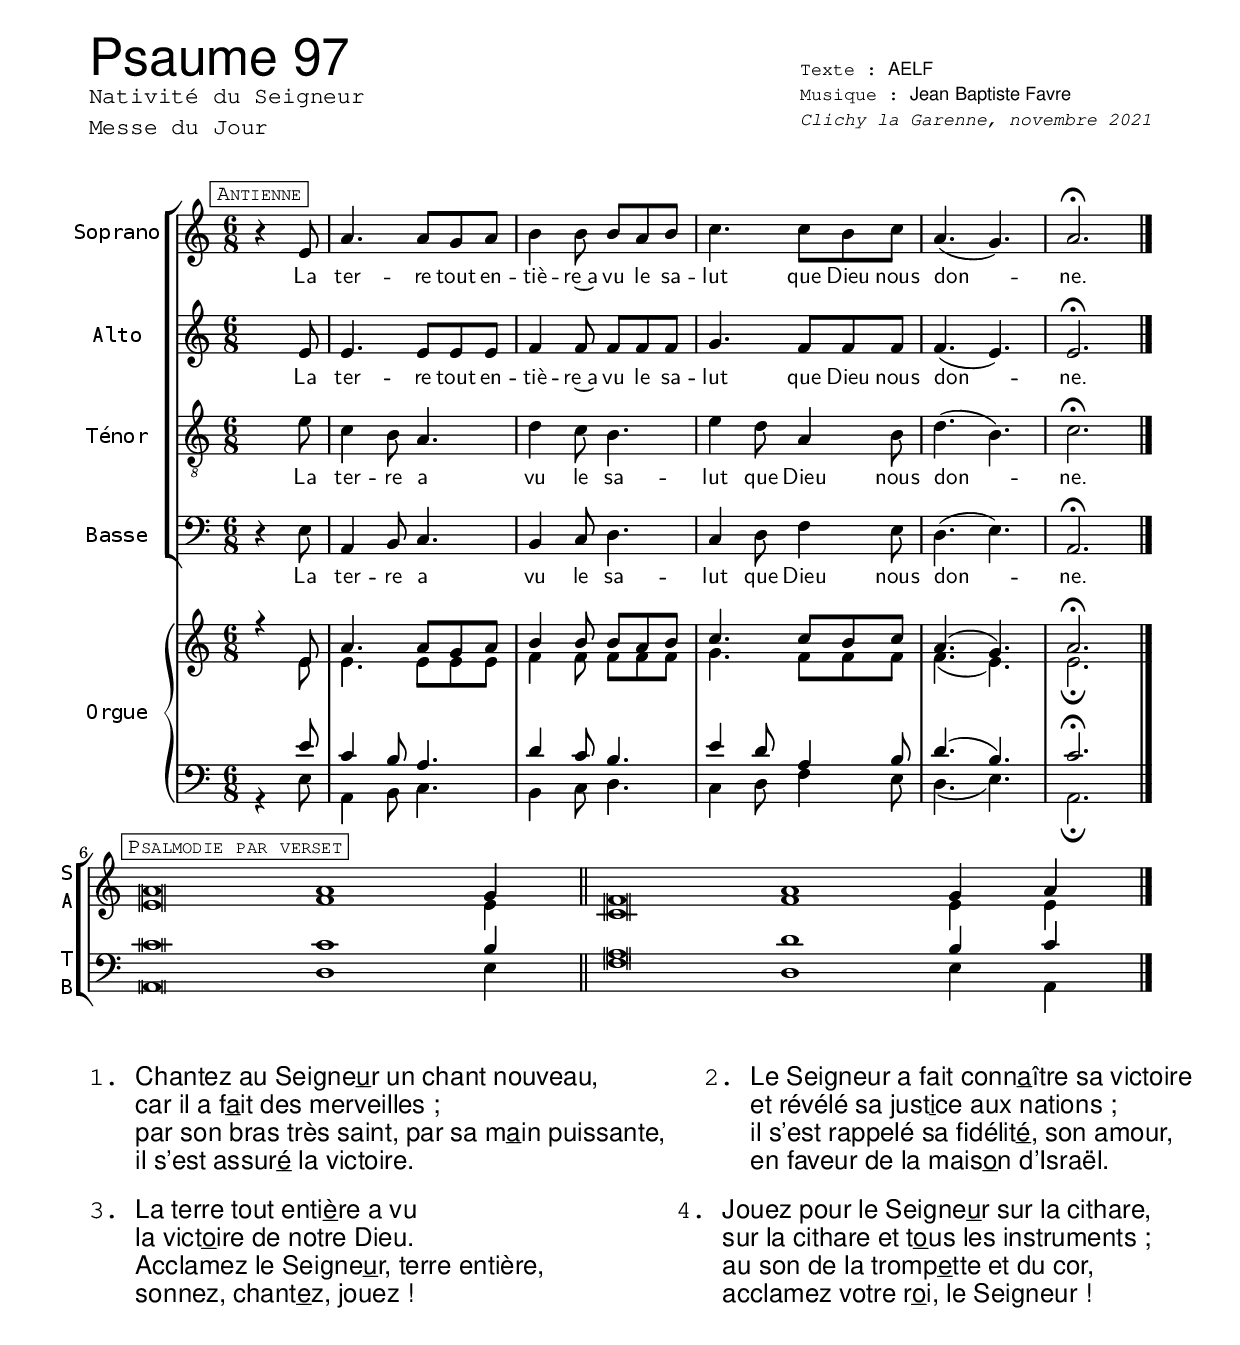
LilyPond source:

\version "2.18.2"
\language "english"
\include "../libs/commonFunctions.ily"

tempoVerseRallentando = {
  \set Score.tempoHideNote = ##t
  \tempo 4=60
}
tempoVerseAcelerando = {
  \set Score.tempoHideNote = ##t
  \tempo 2=120
}

scoreHeader = \header {
  title = "Psaume 97"
  subtitle = \markup { \column { "Nativité du Seigneur" "Messe du Jour" }}
  composer = "Jean Baptiste Favre"
  poet = "AELF"
  date = "Clichy la Garenne, novembre 2021"
}

global = {
  \key a \minor
  \time 6/8
}

%%%%%%%%%%%%%%%%%%%%%%%%%%%%%%
%%%%%%%%%% Antiphon %%%%%%%%%%
%%%%%%%%%%%%%%%%%%%%%%%%%%%%%%

antiphonRythm = {
 \partial 4. s4. s2.*5 \bar "|." \break
}
antiphonMusicSoprano = \relative c' {
  \markCustom "Antienne"
  \partial 4. r4 e8 a4. a8 g a b4 b8 b a b c4. c8 b c a4. (g) a2.
  }

antiphonMusicAlto = \relative c' {
  \partial 4. s4 e8 e4. e8 e e f4 f8 f f f g4. f8 f f f4. (e4.) e2.
  }

antiphonMusicTenor =  \relative c' {
  \partial 4. s4 e8 c4 b8 a4. d4 c8 b4. e4 d8 a4 b8 d4. (b4.) c2.
  }

antiphonMusicBass =  \relative c {
  \partial 4. r4 e8 a,4 b8 c4. b4 c8 d4. c4 d8 f4 e8 d4. (e) a,2.
  }

antiphonLyrics = \lyricmode {
  La ter -- re tout en -- tiè -- re~a vu le sa -- lut que Dieu nous don -- ne.
  }

antiphonLyricsSoprano = \antiphonLyrics
antiphonLyricsAlto = \antiphonLyrics
antiphonLyricsTenor = \lyricmode {
  La ter -- re a vu le sa -- lut que Dieu nous don -- ne.
  }
antiphonLyricsBass = \antiphonLyricsTenor

%%%%%%%%%%%%%%%%%%%%%%%%%%%%%%%%%%%%%%%%%%%%%%
%%%%%%%%%%          Verses          %%%%%%%%%%
%%%%%%%%%%%%%%%%%%%%%%%%%%%%%%%%%%%%%%%%%%%%%%
verseStropheRythm = {
}
verseRythm = {
  \accidentalStyle forget
  \markCustom "Psalmodie par verset" \cadenzaOn
  \tempoVerseAcelerando s\breve s1 \tempoVerseRallentando s4 \bar "||"
  \tempoVerseAcelerando s\breve s1 \tempoVerseRallentando s4 s \bar "|."
}
verseStropheMusicSoprano = \relative c'' {}
verseMusicSoprano = \relative c'' {
  a\breve a1 g4
  f\breve a1 g4 a
  }
verseStropheMusicAlto = \relative c' {}
verseMusicAlto = \relative c' {
  e\breve f1 e4
  c\breve f1 e4 e
  }

verseStropheMusicTenor = \relative c' {}
verseMusicTenor = \relative c' {
  c\breve c1 b4
  a\breve d1 b4 c
  }

verseStropheMusicBass = \relative c {}
verseMusicBass = \relative c {
  a\breve d1 e4
  f\breve d1 e4 a,
  }

verseLyrics = \markuplist {
  \override #'(font-family . sans)
  \override #'(font-size . 2)
  \column {
    \fill-line {
      \left-column{
        \concat { \typewriter "1. " "Chantez au Seigne" \underline u "r un chant nouveau,"}
        \concat { \typewriter "   " "car il a f" \underline a "it des merveilles&nbsp;;"}
        \concat { \typewriter "   " "par son bras très saint, par sa m" \underline a "in puissante,"}
        \concat { \typewriter "   " "il s’est assur" \underline é " la victoire."}
      }
      \hspace #1
      \left-column{
        \concat { \typewriter "2. " "Le Seigneur a fait conn" \underline a "ître sa victoire"}
        \concat { \typewriter "   " "et révélé sa just" \underline i "ce aux nations&nbsp;;"}
        \concat { \typewriter "   " "il s’est rappelé sa fidélit" \underline é ", son amour,"}
        \concat { \typewriter "   " "en faveur de la mais" \underline o "n d’Israël."}
      }
    }
    \vspace #1
    \fill-line {
      \column {
        \concat { \typewriter "3. " "La terre tout enti" \underline è "re a vu"}
        \concat { \typewriter "   " "la vict" \underline o "ire de notre Dieu."}
        \concat { \typewriter "   " "Acclamez le Seigne" \underline u "r, terre entière,"}
        \concat { \typewriter "   " "sonnez, chant" \underline e "z, jouez&nbsp;!"}
      }
      \hspace #1
      \left-column{
        \concat { \typewriter "4. " "Jouez pour le Seigne" \underline u "r sur la cithare,"}
        \concat { \typewriter "   " "sur la cithare et t" \underline o "us les instruments ;"}
        \concat { \typewriter "   " "au son de la tromp" \underline e "tte et du cor,"}
        \concat { \typewriter "   " "acclamez votre r" \underline o "i, le Seigneur&nbsp;!"}
      }
    }
  }
}

%%%%%%%%%%%%%%%%%%%%%%%%%%%%%%%%%%%%%%%%%%%%%%%%%%%%%%%%%%%%%%%%%%%%%
%%%%%%%%%%%%%%%%%%%          Draw score          %%%%%%%%%%%%%%%%%%%%
%%%%%%%%%%%%%%%%%%%%%%%%%%%%%%%%%%%%%%%%%%%%%%%%%%%%%%%%%%%%%%%%%%%%%
% Load Piano settings & layout
partition = {
  <<
    % Antienne à 4 voix mixtes
    %\include "../libs/layouts/commonAntiphonFourVoices.ily"
    \new ChoirStaff = "Antophon4Voices" <<
      \new Staff = "AntiphonSopranoStaff" <<
        \once \override Staff.VerticalAxisGroup.remove-first = ##t
        \set Staff.instrumentName = "Soprano"
        \clef "treble"
        \new Dynamics \antiphonRythm
        \new Voice = "antiphonSoprano" { \global \antiphonMusicSoprano\fermata}
        \new Lyrics \lyricsto "antiphonSoprano" { \antiphonLyricsSoprano }
      >>
      \new Staff = "AntiphonAltoStaff" <<
        \once \override Staff.VerticalAxisGroup.remove-first = ##t
        \set Staff.instrumentName = "Alto"
        \clef "treble"
        \new Dynamics \antiphonRythm
        \new Voice = "antiphonAlto" { \global \antiphonMusicAlto\fermata }
        \new Lyrics \lyricsto "antiphonAlto" { \antiphonLyricsAlto }
      >>
      \new Staff = "AntiphonTenorStaff" <<
        \once \override Staff.VerticalAxisGroup.remove-first = ##t
        \set Staff.instrumentName = "Ténor"
        \clef "treble_8"
        \new Dynamics \antiphonRythm
        \new Voice = "antiphonTenor" { \global \antiphonMusicTenor\fermata }
        \new Lyrics \lyricsto "antiphonTenor" { \antiphonLyricsTenor }
      >>
      \new Staff  = "AntiphonBassStaff" <<
        \once \override Staff.VerticalAxisGroup.remove-first = ##t
        \set Staff.instrumentName = "Basse"
        \clef "bass"
        \new Dynamics \antiphonRythm
        \new Voice = "AntiphonBass" { \global \antiphonMusicBass\fermata }
        \new Lyrics \lyricsto "AntiphonBass" { \antiphonLyricsBass }
      >>
    >>
    %\include "../libs/layouts/commonPiano.ily"
    \new PianoStaff
    <<
      \set PianoStaff.instrumentName = #"Orgue"
      \new Staff <<
        \set Staff.printPartCombineTexts = ##f
        \once \override Staff.VerticalAxisGroup.remove-first = ##t
        \clef treble
        \new Voice = "soprani" {\global \voiceOne \antiphonMusicSoprano\fermata }
        \new Voice = "alti" {\global \voiceTwo \antiphonMusicAlto\fermata }
      >>
      \new Staff <<
        \set Staff.printPartCombineTexts = ##f
        \once \override Staff.VerticalAxisGroup.remove-first = ##t
        \clef bass
        \new Voice = "tenors" {\global \voiceThree \antiphonMusicTenor\fermata }
        \new Voice = "bass" {\global \voiceFour \antiphonMusicBass\fermata }
      >>
    >>
    % Psalmodie à 4 voix mixtes
    %\include "../libs/layouts/commonVerseFourVoices.ily"
    \new ChoirStaff = "versePsalmody"
    <<
      \new Staff = "verseSopranoAlto" <<
        \set Staff.shortInstrumentName = \markup { \right-column { "S" "A" } }
        \once \override Staff.VerticalAxisGroup.remove-first = ##t
        \global
        \clef treble
        \new Dynamics {\silence \antiphonMusicSoprano \verseStropheRythm \verseRythm}
        \new Voice = "verseSoprano" << \voiceOne {\silence \antiphonMusicSoprano \cadenzaOn \verseStropheMusicSoprano \verseMusicSoprano } >>
        \new Voice = "verseAlto" << \voiceTwo {\silence \antiphonMusicSoprano \cadenzaOn \verseStropheMusicAlto \verseMusicAlto } >>
      >>
      \new Staff = "verseTenorBass" <<
        \set Staff.shortInstrumentName = \markup { \right-column { "T" "B" } }
        \once \override Staff.VerticalAxisGroup.remove-first = ##t
        \global
        \clef bass
        \new Dynamics {\silence \antiphonMusicSoprano \verseStropheRythm \verseRythm}
        \new Voice = "verseTenor" << \voiceOne {\silence \antiphonMusicSoprano \cadenzaOn \verseStropheMusicTenor \verseMusicTenor } >>
        \new Voice = "verseBass" << \voiceTwo {\silence \antiphonMusicSoprano \cadenzaOn \verseStropheMusicBass \verseMusicBass } >>
      >>
    >>
  >>
}
%%%%%%%%%%%%% PARTITION VISUELLE %%%%%%%%%%%%%
% PDF output
\paper {
  top-margin = 1.5\cm
  bottom-margin = 1.5\cm
  left-margin = 1.5\cm
  right-margin = 1.5\cm
  markup-system-spacing = #'((basic-distance . 10)
     (minimum-distance . 10)
     (padding . 5)
     (stretchability . 5))
 system-system-spacing = #'((basic-distance . 5)
     (minimum-distance . 5)
     (padding . 1)
     (stretchability . 5))
  #(define fonts
    (set-global-fonts
     #:music "emmentaler"
     #:brace "emmentaler"
     #:roman "Latin Modern Roman"
     #:sans "Cantarell"
    ))
  #(include-special-characters)
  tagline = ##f
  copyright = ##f
  scoreTitleMarkup = \markup \columns {
    \fill-line {
      \column {
        \line {
          \left-column {
            \fontsize #8 \sans \fromproperty #'header:title
            \fontsize #1 \typewriter \fromproperty #'header:subtitle
          }
        }
      }
      \column {
        \line {
          \fontsize #-1
          \left-column {
            \line { \concat { \typewriter "Texte&nbsp;: " \sans \fromproperty #'header:poet \bold " " } }
            \line { \concat { \typewriter "Musique&nbsp;: " \sans \fromproperty #'header:composer \bold " " } }
            \typewriter \italic \fromproperty #'header:date
          }
        }
      }
    }
  }
}

#(set-global-staff-size 18)
\score {
  \partition
  \layout {
      ragged-last = ##f
      \context {
          \Staff
          \RemoveEmptyStaves
          \override NoteHead #'style = #'altdefault
          \override InstrumentName #'font-name = #"Monospace Regular"
      }
      \context {
          \PianoStaff
          \RemoveEmptyStaves
          \override NoteHead #'style = #'altdefault
          \override InstrumentName #'font-name = #"Monospace Regular"
      }
      \context {
          \ChoirStaff
          \RemoveEmptyStaves
          \override NoteHead #'style = #'altdefault
          \override InstrumentName #'font-name = #"Monospace Regular"
      }
      \override LyricText #'font-name = #"Latin Modern Sans"
      \override Score.RehearsalMark.font-family = #'typewriter
  }
  \scoreHeader
}
\verseLyrics

% Midi output
partitionStrophe = {
      \new PianoStaff = "antiphonMusic"
      <<
        \new Staff <<
          \global \clef treble
          \new Dynamics \antiphonRythm
          \new Voice = "antiphonMusicSoprano" \antiphonMusicSoprano
          \new Voice = "antiphonMusicAlto" \antiphonMusicAlto
        >>
        \new Staff <<
          \global \clef bass
          \new Dynamics \antiphonRythm
          \new Voice = "antiphonMusicTenor" \antiphonMusicTenor
          \new Voice = "antiphonMusicBass" \antiphonMusicBass
        >>
      >>
      \new ChoirStaff = "verseMusic"
      <<
        \new Staff = "verseMusicSA"
        <<
          \global
          \clef treble
          \new Dynamics {\verseStropheRythm}
          \new Voice = "verseMusicSoprano" \verseStropheMusicSoprano
          \new Voice = "verseMusicAlto" \verseStropheMusicAlto
        >>
        \new Staff = "verseMusicTB"
        <<
          \global
          \clef bass
          \new Dynamics {\verseStropheRythm}
          \new Voice = "verseMusicTenor" \verseStropheMusicTenor
          \new Voice = "verseMusicBass" \verseStropheMusicBass
        >>
      >>
    }
partitionVerset = {
      \new PianoStaff = "antiphonMusic"
      <<
        \new Staff <<
          \global \clef treble
          \new Dynamics \antiphonRythm
          \new Voice = "antiphonMusicSoprano" \antiphonMusicSoprano
          \new Voice = "antiphonMusicAlto" \antiphonMusicAlto
        >>
        \new Staff <<
          \global \clef bass
          \new Dynamics \antiphonRythm
          \new Voice = "antiphonMusicTenor" \antiphonMusicTenor
          \new Voice = "antiphonMusicBass" \antiphonMusicBass
        >>
      >>
      \new ChoirStaff = "verseMusic"
      <<
        \new Staff = "verseMusicSA"
        <<
          \global
          \clef treble
          \new Dynamics {\verseRythm}
          \new Voice = "verseMusicSoprano" \verseMusicSoprano
          \new Voice = "verseMusicAlto" \verseMusicAlto
        >>
        \new Staff = "verseMusicTB"
        <<
          \global
          \clef bass
          \new Dynamics {\verseRythm}
          \new Voice = "verseMusicTenor" \verseMusicTenor
          \new Voice = "verseMusicBass" \verseMusicBass
        >>
      >>
    }

\book {
\bookOutputSuffix "Verset"
\score {
  <<
    \keepWithTag #'audio \unfoldRepeats \partitionVerset
    \context Staff = "Soprano" {
      \set Score.midiMinimumVolume = #0.5
      \set Score.midiMaximumVolume = #0.7
      \set Staff.midiMinimumVolume = #0.8
      \set Staff.midiMaximumVolume = #1
    }
    \context Voice = "Soprano" {
      \set Score.midiMinimumVolume = #0.5
      \set Score.midiMaximumVolume = #0.7
      \set Staff.midiMinimumVolume = #0.8
      \set Staff.midiMaximumVolume = #1
    }
  >>
  \midi { \set midiMergeUnisons = ##t  \tempo 4. = 55}
}
}
\book {
\bookOutputSuffix "Strophe"
\score {
  <<
    \keepWithTag #'audio \unfoldRepeats \partitionStrophe
    \context Staff = "Soprano" {
      \set Score.midiMinimumVolume = #0.5
      \set Score.midiMaximumVolume = #0.7
      \set Staff.midiMinimumVolume = #0.8
      \set Staff.midiMaximumVolume = #1
    }
    \context Voice = "Soprano" {
      \set Score.midiMinimumVolume = #0.5
      \set Score.midiMaximumVolume = #0.7
      \set Staff.midiMinimumVolume = #0.8
      \set Staff.midiMaximumVolume = #1
    }
  >>
  \midi { \set midiMergeUnisons = ##t \tempo 4. = 55}
}
}